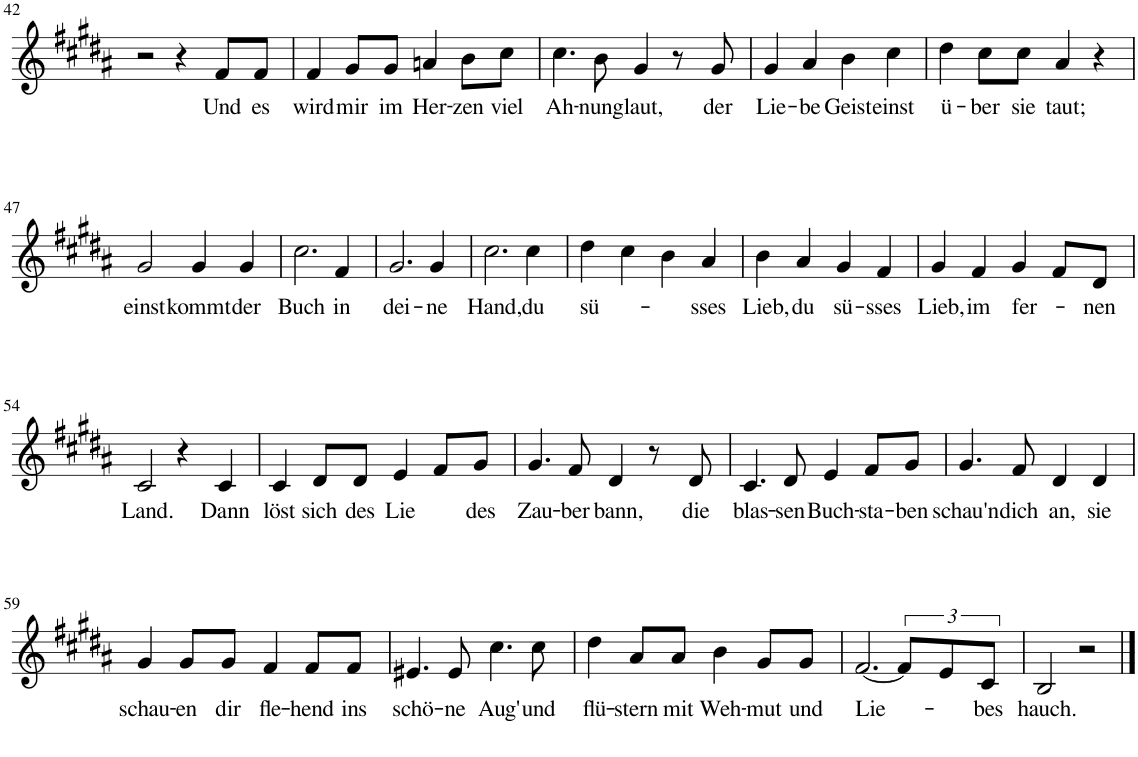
**kern	**text
*part1	*part1
*staff1	*staff1
*I"Piano	*
*I'Pno	*
!!LO:PB:g=z
*clefG2	*
*k[f#c#g#d#a#]	*
*M4/4	*
=42	=42
2r	.
4r	.
!	!LO:LY:b
8f#/L	Und
!	!LO:LY:b
8f#/J	es
=43	=43
!	!LO:LY:b
4f#/	wird
!	!LO:LY:b
8g#/L	mir
!	!LO:LY:b
8g#/J	im
!	!LO:LY:b
4an/	Her-
!	!LO:LY:b
8b\L	-zen
!	!LO:LY:b
8cc#\J	viel
=44	=44
!	!LO:LY:b
4.cc#\	Ah-
!	!LO:LY:b
8b\	-nung
!	!LO:LY:b
4g#/	laut,
8r	.
!	!LO:LY:b
8g#/	der
=45	=45
!	!LO:LY:b
4g#/	Lie-
!	!LO:LY:b
4a#/	-be
!	!LO:LY:b
4b\	Geist
!	!LO:LY:b
4cc#\	einst
=46	=46
!	!LO:LY:b
4dd#\	ü-
!	!LO:LY:b
8cc#\L	-ber
!	!LO:LY:b
8cc#\J	sie
!	!LO:LY:b
4a#/	taut;
4r	.
!!LO:LB:g=z
=47	=47
!	!LO:LY:b
2g#/	einst
!	!LO:LY:b
4g#/	kommt
!	!LO:LY:b
4g#/	der
=48	=48
!	!LO:LY:b
2.cc#\	Buch
!	!LO:LY:b
4f#/	in
=49	=49
!	!LO:LY:b
2.g#/	dei-
!	!LO:LY:b
4g#/	-ne
=50	=50
!	!LO:LY:b
2.cc#\	Hand,
!	!LO:LY:b
4cc#\	du
=51	=51
!	!LO:LY:b
4dd#\	sü-
4cc#\	.
4b\	.
!	!LO:LY:b
4a#/	-sses
=52	=52
!	!LO:LY:b
4b\	Lieb,
!	!LO:LY:b
4a#/	du
!	!LO:LY:b
4g#/	sü-
!	!LO:LY:b
4f#/	-sses
=53	=53
!	!LO:LY:b
4g#/	Lieb,
!	!LO:LY:b
4f#/	im
!	!LO:LY:b
4g#/	fer-
8f#/L	.
!	!LO:LY:b
8d#/J	-nen
!!LO:LB:g=z
=54	=54
!	!LO:LY:b
2c#/	Land.
4r	.
!	!LO:LY:b
4c#/	Dann
=55	=55
!	!LO:LY:b
4c#/	löst
!	!LO:LY:b
8d#/L	sich
!	!LO:LY:b
8d#/J	des
!	!LO:LY:b
4e/	Lie
8f#/L	.
!	!LO:LY:b
8g#/J	-des
=56	=56
!	!LO:LY:b
4.g#/	Zau-
!	!LO:LY:b
8f#/	-ber
!	!LO:LY:b
4d#/	bann,
8r	.
!	!LO:LY:b
8d#/	die
=57	=57
!	!LO:LY:b
4.c#/	blas-
!	!LO:LY:b
8d#/	-sen
!	!LO:LY:b
4e/	Buch-
!	!LO:LY:b
8f#/L	-sta-
!	!LO:LY:b
8g#/J	-ben
=58	=58
!	!LO:LY:b
4.g#/	schau'n
!	!LO:LY:b
8f#/	dich
!	!LO:LY:b
4d#/	an,
!	!LO:LY:b
4d#/	sie
!!LO:LB:g=z
=59	=59
!	!LO:LY:b
4g#/	schau-
!	!LO:LY:b
8g#/L	-en
!	!LO:LY:b
8g#/J	dir
!	!LO:LY:b
4f#/	fle-
!	!LO:LY:b
8f#/L	-hend
!	!LO:LY:b
8f#/J	ins
=60	=60
!	!LO:LY:b
4.e#X/	schö-
!	!LO:LY:b
8e#/	-ne
!	!LO:LY:b
4.cc#\	Aug'
!	!LO:LY:b
8cc#\	und
=61	=61
!	!LO:LY:b
4dd#\	flü-
!	!LO:LY:b
8a#/L	-stern
!	!LO:LY:b
8a#/J	mit
!	!LO:LY:b
4b\	Weh-
!	!LO:LY:b
8g#/L	-mut
!	!LO:LY:b
8g#/J	und
=62	=62
!	!LO:LY:b
[2.f#/	Lie-
12f#/L]	.
12e/	.
!	!LO:LY:b
12c#/J	-bes
=63	=63
!	!LO:LY:b
2B/	hauch.
2r	.
==	==
*-	*-
